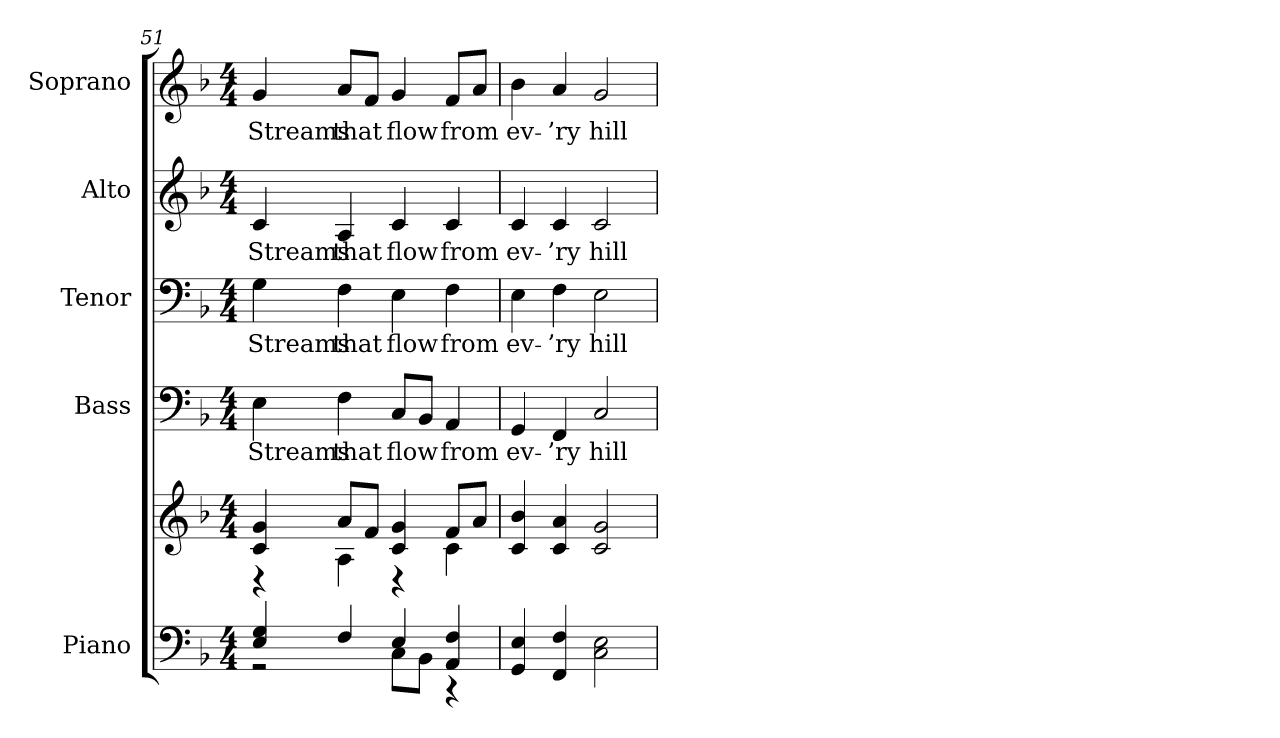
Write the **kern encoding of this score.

**kern	**kern	**kern	**text	**kern	**text	**kern	**text	**kern	**text
*part5	*part5	*part4	*part4	*part3	*part3	*part2	*part2	*part1	*part1
*staff6	*staff5	*staff4	*staff4	*staff3	*staff3	*staff2	*staff2	*staff1	*staff1
*I"Piano	*	*I"Bass	*	*I"Tenor	*	*I"Alto	*	*I"Soprano	*
*I'Pno.	*	*I'B.	*	*I'T.	*	*I'A.	*	*I'S.	*
*clefF4	*clefG2	*clefF4	*	*clefF4	*	*clefG2	*	*clefG2	*
*k[b-]	*k[b-]	*k[b-]	*	*k[b-]	*	*k[b-]	*	*k[b-]	*
*F:	*F:	*F:	*	*F:	*	*F:	*	*F:	*
*M4/4	*M4/4	*M4/4	*	*M4/4	*	*M4/4	*	*M4/4	*
=51	=51	=51	=51	=51	=51	=51	=51	=51	=51
*^	*^	*	*	*	*	*	*	*	*
!	!	!	!	!	!LO:LY:b:color=#000000	!	!	!	!	!	!
!	!	!	!	!	!	!	!LO:LY:b:color=#000000	!	!	!	!
!	!	!	!	!	!	!	!	!	!LO:LY:b:color=#000000	!	!
!	!	!	!	!	!	!	!	!	!	!	!LO:LY:b:color=#000000
4Ei/ 4Gi	2r	4ci/ 4gi	4r	4Ei\	Streams	4Gi\	Streams	4ci/	Streams	4gi/	Streams
!	!	!	!	!	!LO:LY:b:color=#000000	!	!	!	!	!	!
!	!	!	!	!	!	!	!LO:LY:b:color=#000000	!	!	!	!
!	!	!	!	!	!	!	!	!	!LO:LY:b:color=#000000	!	!
!	!	!	!	!	!	!	!	!	!	!	!LO:LY:b:color=#000000
4Fi/	.	8ai/L	4Ai\	4Fi\	that	4Fi\	that	4Ai/	that	8ai/L	that
.	.	8fi/J	.	.	.	.	.	.	.	8fi/J	.
!	!	!	!	!	!LO:LY:b:color=#000000	!	!	!	!	!	!
!	!	!	!	!	!	!	!LO:LY:b:color=#000000	!	!	!	!
!	!	!	!	!	!	!	!	!	!LO:LY:b:color=#000000	!	!
!	!	!	!	!	!	!	!	!	!	!	!LO:LY:b:color=#000000
4Ei/	8Ci\L	4ci/ 4gi	4r	8Ci/L	flow	4Ei\	flow	4ci/	flow	4gi/	flow
.	8BB-i\J	.	.	8BB-i/J	.	.	.	.	.	.	.
!	!	!	!	!	!LO:LY:b:color=#000000	!	!	!	!	!	!
!	!	!	!	!	!	!	!LO:LY:b:color=#000000	!	!	!	!
!	!	!	!	!	!	!	!	!	!LO:LY:b:color=#000000	!	!
!	!	!	!	!	!	!	!	!	!	!	!LO:LY:b:color=#000000
4AAi/ 4Fi	4r	8fi/L	4ci\	4AAi/	from	4Fi\	from	4ci/	from	8fi/L	from
.	.	8ai/J	.	.	.	.	.	.	.	8ai/J	.
*v	*v	*	*	*	*	*	*	*	*	*	*
*	*v	*v	*	*	*	*	*	*	*	*
=52	=52	=52	=52	=52	=52	=52	=52	=52	=52
!	!	!	!LO:LY:b:color=#000000	!	!	!	!	!	!
!	!	!	!	!	!LO:LY:b:color=#000000	!	!	!	!
!	!	!	!	!	!	!	!LO:LY:b:color=#000000	!	!
!	!	!	!	!	!	!	!	!	!LO:LY:b:color=#000000
4GGi/ 4Ei	4ci/ 4b-i	4GGi/	ev-	4Ei\	ev-	4ci/	ev-	4b-i\	ev-
!	!	!	!LO:LY:b:color=#000000	!	!	!	!	!	!
!	!	!	!	!	!LO:LY:b:color=#000000	!	!	!	!
!	!	!	!	!	!	!	!LO:LY:b:color=#000000	!	!
!	!	!	!	!	!	!	!	!	!LO:LY:b:color=#000000
4FFi/ 4Fi	4ci/ 4ai	4FFi/	-’ry	4Fi\	-’ry	4ci/	-’ry	4ai/	-’ry
!	!	!	!LO:LY:b:color=#000000	!	!	!	!	!	!
!	!	!	!	!	!LO:LY:b:color=#000000	!	!	!	!
!	!	!	!	!	!	!	!LO:LY:b:color=#000000	!	!
!	!	!	!	!	!	!	!	!	!LO:LY:b:color=#000000
2Ci\ 2Ei	2ci/ 2gi	2Ci/	hill	2Ei\	hill	2ci/	hill	2gi/	hill
=	=	=	=	=	=	=	=	=	=
*-	*-	*-	*-	*-	*-	*-	*-	*-	*-
